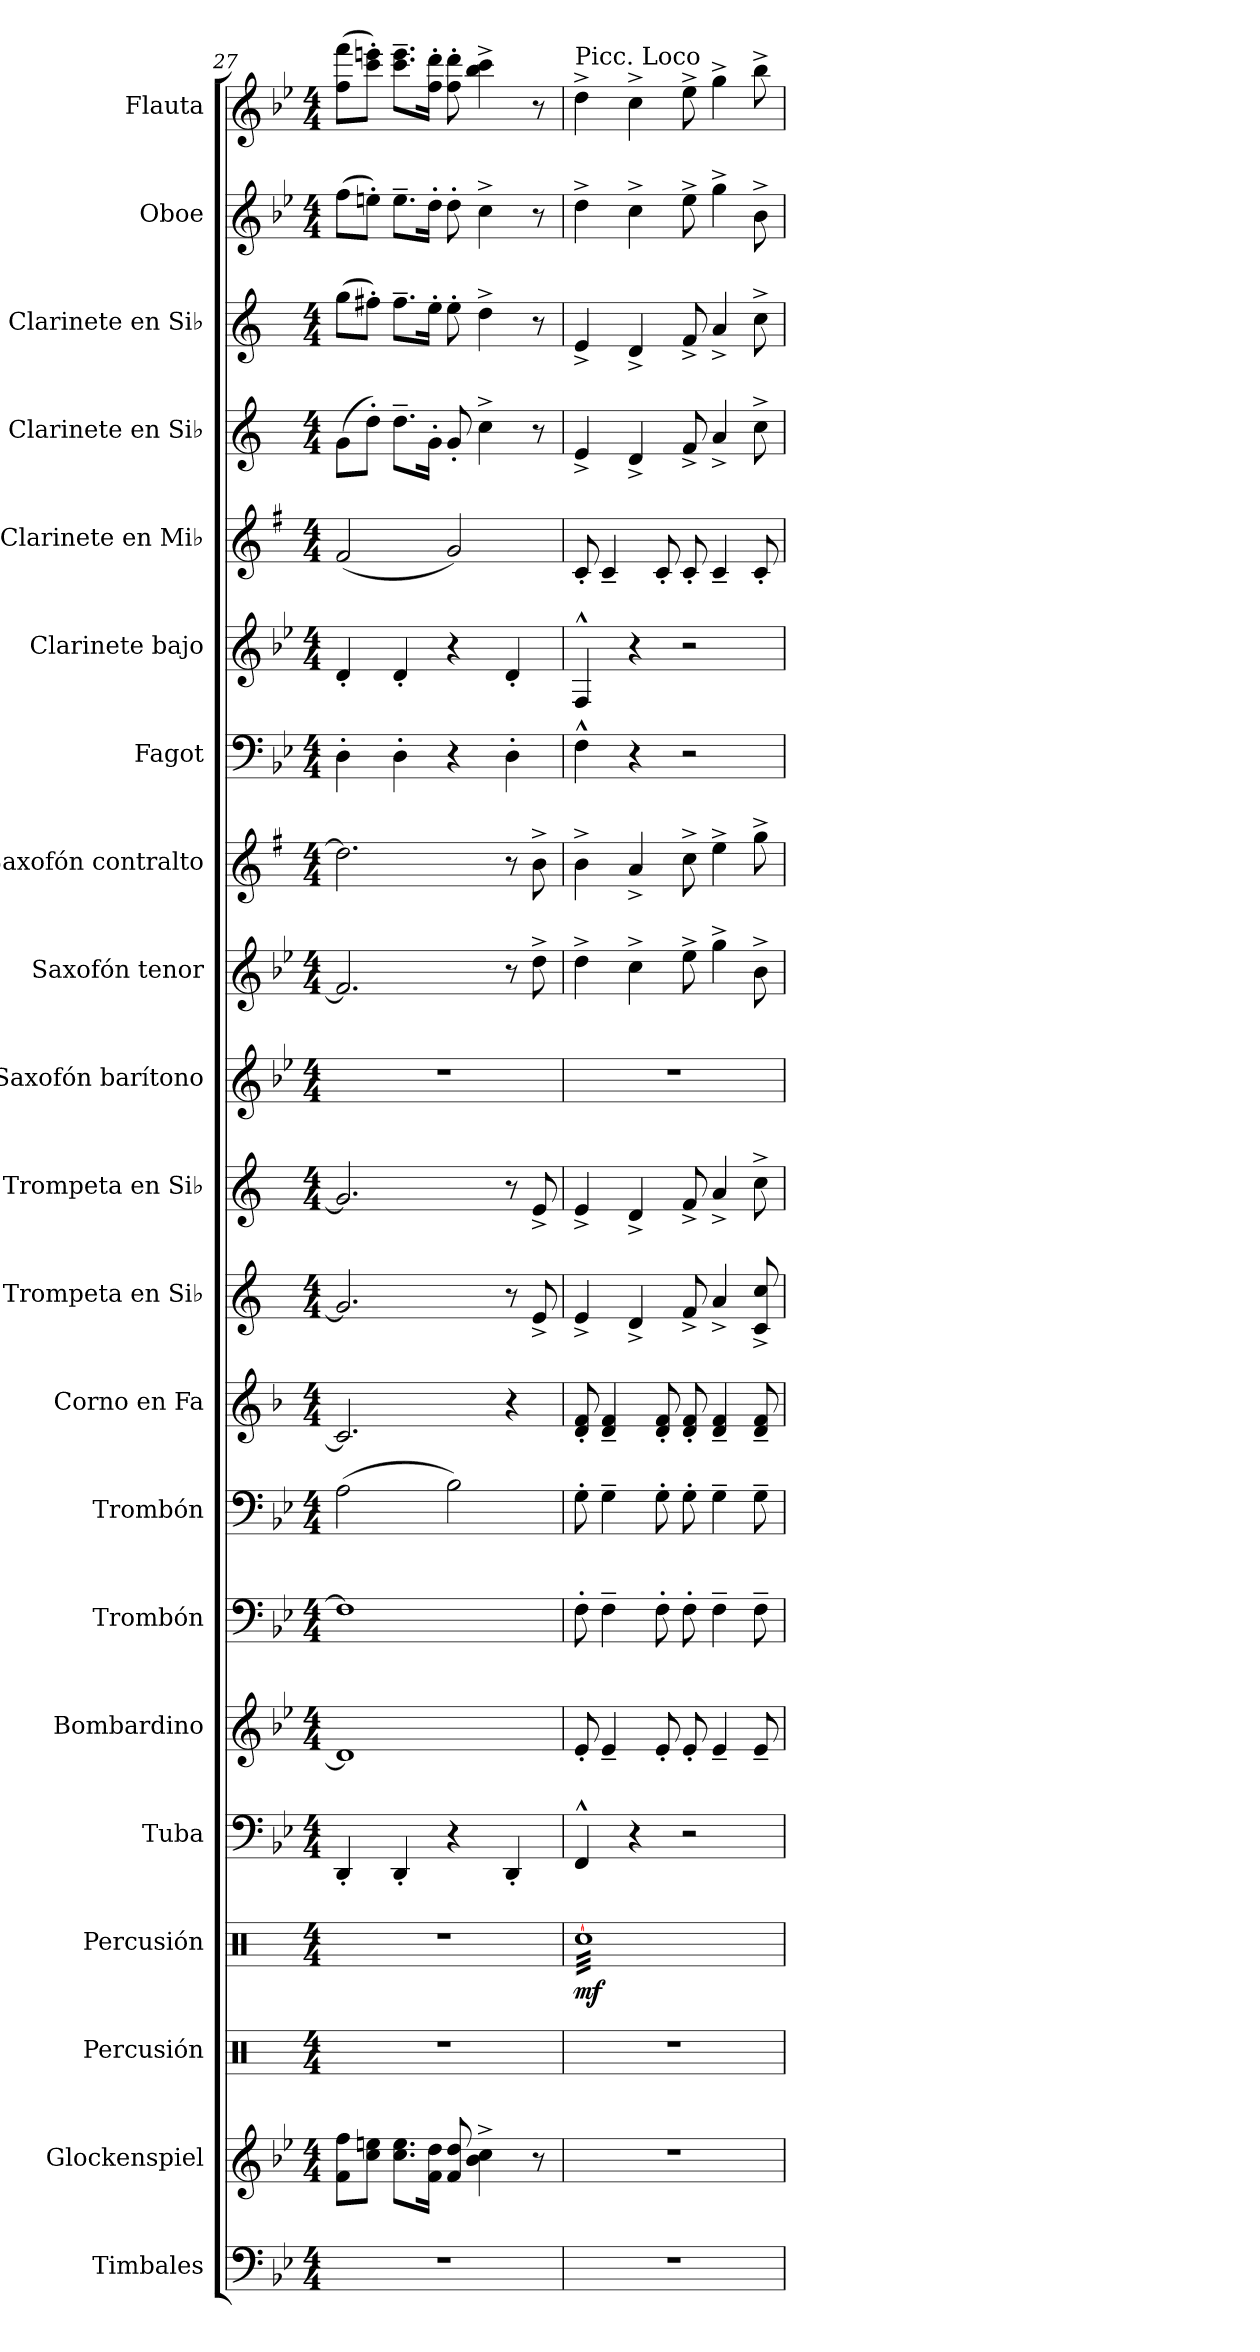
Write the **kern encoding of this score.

**kern	**kern	**kern	**kern	**dynam	**kern	**kern	**kern	**kern	**kern	**kern	**kern	**kern	**kern	**kern	**kern	**kern	**kern	**kern	**kern	**kern	**kern
*part21	*part20	*part19	*part18	*part18	*part17	*part16	*part15	*part14	*part13	*part12	*part11	*part10	*part9	*part8	*part7	*part6	*part5	*part4	*part3	*part2	*part1
*staff21	*staff20	*staff19	*staff18	*staff18	*staff17	*staff16	*staff15	*staff14	*staff13	*staff12	*staff11	*staff10	*staff9	*staff8	*staff7	*staff6	*staff5	*staff4	*staff3	*staff2	*staff1
*I"Timbales	*I"Glockenspiel	*I"Percusión	*I"Percusión	*	*I"Tuba	*I"Bombardino	*I"Trombón	*I"Trombón	*I"Corno en Fa	*I"Trompeta en Si♭	*I"Trompeta en Si♭	*I"Saxofón barítono	*I"Saxofón tenor	*I"Saxofón contralto	*I"Fagot	*I"Clarinete bajo	*I"Clarinete en Mi♭	*I"Clarinete en Si♭	*I"Clarinete en Si♭	*I"Oboe	*I"Flauta
*I'Timb.	*I'Glock.	*I'Perc.	*I'Perc.	*	*I'Tba.	*I'Bo.	*I'Tbn.	*I'Tbn.	*I'Cor. Fa	*I'Tpt. Si♭	*I'Tpt. Si♭	*I'Sax. Bar.	*I'Sax. T.	*I'Sax. Ctrl.	*I'Fag.	*I'Cl. B.	*I'Cl. Mi♭	*I'Cl. Si♭	*I'Cl. Si♭	*I'Ob.	*I'Fl.
!!LO:PB:g=z
*clefF4	*clefG2	*clefX	*clefX	*	*clefF4	*clefG2	*clefF4	*clefF4	*clefG2	*clefG2	*clefG2	*clefG2	*clefG2	*clefG2	*clefF4	*clefG2	*clefG2	*clefG2	*clefG2	*clefG2	*clefG2
*	*ITrd-14c-24	*	*	*	*	*ITrd8c14	*	*	*ITrd4c7	*ITrd1c2	*ITrd1c2	*ITrd12c21	*ITrd8c14	*ITrd5c9	*	*ITrd8c14	*ITrd-2c-3	*ITrd1c2	*ITrd1c2	*	*
*k[b-e-]	*k[b-e-]	*k[]	*k[]	*	*k[b-e-]	*k[b-e-]	*k[b-e-]	*k[b-e-]	*k[b-e-]	*k[b-e-]	*k[b-e-]	*k[b-e-]	*k[b-e-]	*k[b-e-]	*k[b-e-]	*k[b-e-]	*k[b-e-]	*k[b-e-]	*k[b-e-]	*k[b-e-]	*k[b-e-]
*M4/4	*M4/4	*M4/4	*M4/4	*	*M4/4	*M4/4	*M4/4	*M4/4	*M4/4	*M4/4	*M4/4	*M4/4	*M4/4	*M4/4	*M4/4	*M4/4	*M4/4	*M4/4	*M4/4	*M4/4	*M4/4
=27	=27	=27	=27	=27	=27	=27	=27	=27	=27	=27	=27	=27	=27	=27	=27	=27	=27	=27	=27	=27	=27
1r	8fff\ 8ffff\L	1r	1r	.	4DD'/	1D]	1F]	(>2A\	2.F/]	2.f/]	2.f/]	1r	2.F/]	2.f\]	4D'\	4D'/	(<2a/	(>8f\L	(>8ff\L	(>8ff\L	(>8ff\ 8fff\L
.	8cccc\ 8eeeen\J	.	.	.	.	.	.	.	.	.	.	.	.	.	.	.	.	8cc'\J)	8een'\J)	8een'\J)	8ccc\' 8eeen\'J)
.	8.cccc\ 8.eeee\L	.	.	.	4DD'/	.	.	.	.	.	.	.	.	.	4D'\	4D'/	.	8.cc~\L	8.ee~\L	8.ee~\L	8.ccc\~ 8.eee\~L
.	16fff\ 16dddd\Jk	.	.	.	.	.	.	.	.	.	.	.	.	.	.	.	.	16f'\Jk	16dd'\Jk	16dd'\Jk	16ff\' 16ddd\'Jk
.	8fff/ 8dddd/	.	.	.	4r	.	.	2B-\)	.	.	.	.	.	.	4r	4r	2b-/)	8f'/	8dd'\	8dd'\	8ff\' 8ddd\'
.	4bbb-\^ 4cccc\^	.	.	.	.	.	.	.	.	.	.	.	.	.	.	.	.	4b-^\	4cc^\	4cc^\	4bb-\^ 4ccc\^
.	.	.	.	.	4DD'/	.	.	.	4r	8r	8r	.	8r	8r	4D'\	4D'/	.	.	.	.	.
.	8r	.	.	.	.	.	.	.	.	8d^/	8d^/	.	8d^\	8d^\	.	.	.	8r	8r	8r	8r
=28	=28	=28	=28	=28	=28	=28	=28	=28	=28	=28	=28	=28	=28	=28	=28	=28	=28	=28	=28	=28	=28
!	!	!	!	!	!	!	!	!	!	!	!	!	!	!	!	!	!	!	!	!	!LO:TX:a:t=Picc. Loco
!	!	!	!	!LO:DY:b	!	!	!	!	!	!	!	!	!	!	!	!	!	!	!	!	!
*	*	*	*tremolo	*	*	*	*	*	*	*	*	*	*	*	*	*	*	*	*	*	*
1r	1r	1r	[32RccLLL	mf	4FF^^/	8E-'/	8F'\	8G'\	8G/' 8B-/'	4d^/	4d^/	1r	4d^\	4d^\	4F^^\	4FF^^/	8e-'/	4d^/	4d^/	4dd^\	4dd^\
.	.	.	32Rcc	.	.	.	.	.	.	.	.	.	.	.	.	.	.	.	.	.	.
.	.	.	32Rcc	.	.	.	.	.	.	.	.	.	.	.	.	.	.	.	.	.	.
.	.	.	32Rcc	.	.	.	.	.	.	.	.	.	.	.	.	.	.	.	.	.	.
.	.	.	32Rcc	.	.	4E-~/	4F~\	4G~\	4G/~ 4B-/~	.	.	.	.	.	.	.	4e-~/	.	.	.	.
.	.	.	32Rcc	.	.	.	.	.	.	.	.	.	.	.	.	.	.	.	.	.	.
.	.	.	32Rcc	.	.	.	.	.	.	.	.	.	.	.	.	.	.	.	.	.	.
.	.	.	32Rcc	.	.	.	.	.	.	.	.	.	.	.	.	.	.	.	.	.	.
.	.	.	32Rcc	.	4r	.	.	.	.	4c^/	4c^/	.	4c^\	4c^/	4r	4r	.	4c^/	4c^/	4cc^\	4cc^\
.	.	.	32Rcc	.	.	.	.	.	.	.	.	.	.	.	.	.	.	.	.	.	.
.	.	.	32Rcc	.	.	.	.	.	.	.	.	.	.	.	.	.	.	.	.	.	.
.	.	.	32Rcc	.	.	.	.	.	.	.	.	.	.	.	.	.	.	.	.	.	.
.	.	.	32Rcc	.	.	8E-'/	8F'\	8G'\	8G/' 8B-/'	.	.	.	.	.	.	.	8e-'/	.	.	.	.
.	.	.	32Rcc	.	.	.	.	.	.	.	.	.	.	.	.	.	.	.	.	.	.
.	.	.	32Rcc	.	.	.	.	.	.	.	.	.	.	.	.	.	.	.	.	.	.
.	.	.	32Rcc	.	.	.	.	.	.	.	.	.	.	.	.	.	.	.	.	.	.
.	.	.	32Rcc	.	2r	8E-'/	8F'\	8G'\	8G/' 8B-/'	8e-^/	8e-^/	.	8e-^\	8e-^\	2r	2r	8e-'/	8e-^/	8e-^/	8ee-^\	8ee-^\
.	.	.	32Rcc	.	.	.	.	.	.	.	.	.	.	.	.	.	.	.	.	.	.
.	.	.	32Rcc	.	.	.	.	.	.	.	.	.	.	.	.	.	.	.	.	.	.
.	.	.	32Rcc	.	.	.	.	.	.	.	.	.	.	.	.	.	.	.	.	.	.
.	.	.	32Rcc	.	.	4E-~/	4F~\	4G~\	4G/~ 4B-/~	4g^/	4g^/	.	4g^\	4g^\	.	.	4e-~/	4g^/	4g^/	4gg^\	4gg^\
.	.	.	32Rcc	.	.	.	.	.	.	.	.	.	.	.	.	.	.	.	.	.	.
.	.	.	32Rcc	.	.	.	.	.	.	.	.	.	.	.	.	.	.	.	.	.	.
.	.	.	32Rcc	.	.	.	.	.	.	.	.	.	.	.	.	.	.	.	.	.	.
.	.	.	32Rcc	.	.	.	.	.	.	.	.	.	.	.	.	.	.	.	.	.	.
.	.	.	32Rcc	.	.	.	.	.	.	.	.	.	.	.	.	.	.	.	.	.	.
.	.	.	32Rcc	.	.	.	.	.	.	.	.	.	.	.	.	.	.	.	.	.	.
.	.	.	32Rcc	.	.	.	.	.	.	.	.	.	.	.	.	.	.	.	.	.	.
.	.	.	32Rcc	.	.	8E-~/	8F~\	8G~\	8G/~ 8B-/~	8B-/^ 8b-/^	8b-^\	.	8B-^\	8b-^\	.	.	8e-'/	8b-^\	8b-^\	8b-^\	8bb-^\
.	.	.	32Rcc	.	.	.	.	.	.	.	.	.	.	.	.	.	.	.	.	.	.
.	.	.	32Rcc	.	.	.	.	.	.	.	.	.	.	.	.	.	.	.	.	.	.
.	.	.	32RccJJJ	.	.	.	.	.	.	.	.	.	.	.	.	.	.	.	.	.	.
*	*	*	*Xtremolo	*	*	*	*	*	*	*	*	*	*	*	*	*	*	*	*	*	*
=	=	=	=	=	=	=	=	=	=	=	=	=	=	=	=	=	=	=	=	=	=
*-	*-	*-	*-	*-	*-	*-	*-	*-	*-	*-	*-	*-	*-	*-	*-	*-	*-	*-	*-	*-	*-
